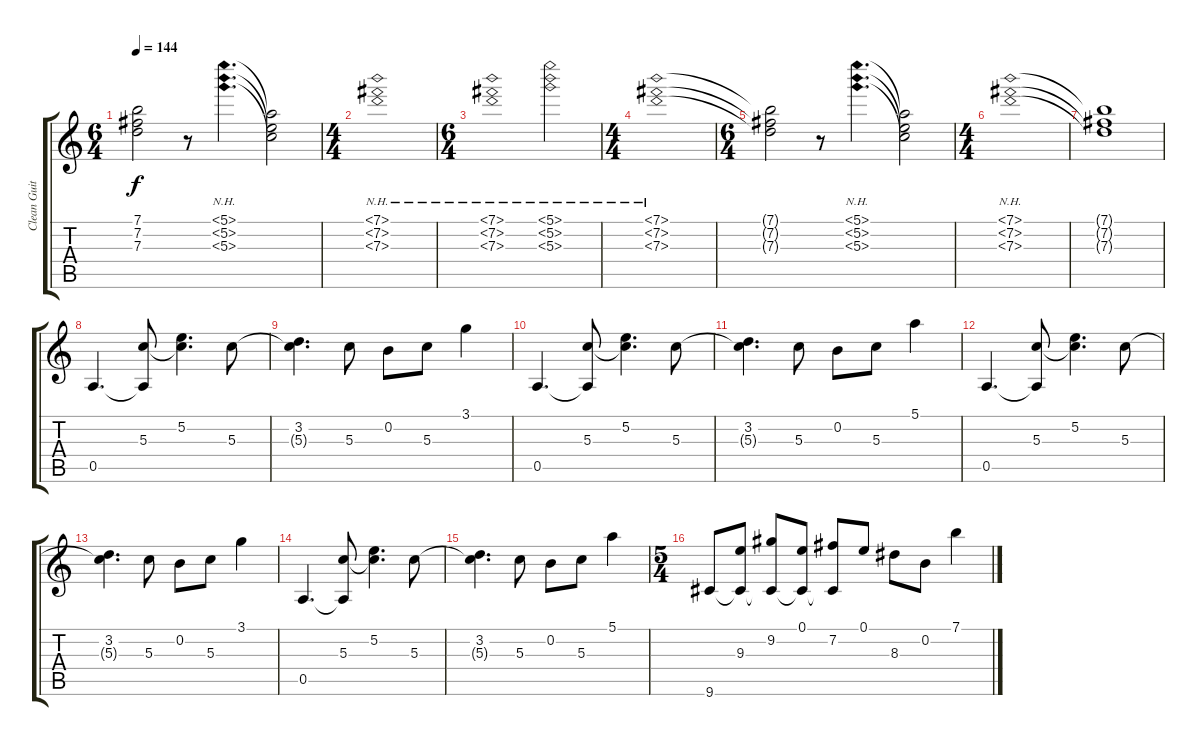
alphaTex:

\track ("Clean Guitar" "Clean Guit") {instrument electricguitarclean}
\staff {score tabs}
\tuning (E4 B3 G3 D3 A2 E2) {hide}
\ts (6 4)
\tempo 144
\clef g2
\ks c
(7.1{t} 7.2{t} 7.3{t}).2{dy f} r.8 (5.1{nh} 5.2{nh} 5.3{nh}).4{d} (5.1{t} 5.2{t} 5.3{t}).2 |
\ts (4 4)
(7.1{nh} 7.2{nh} 7.3{nh}).1 |
\ts (6 4)
(7.1{nh} 7.2{nh} 7.3{nh}).1 (5.1{nh} 5.2{nh} 5.3{nh}).2 |
\ts (4 4)
(7.1{nh} 7.2{nh} 7.3{nh}).1 |
\ts (6 4)
(7.1{t} 7.2{t} 7.3{t}).2 r.8 (5.1{nh} 5.2{nh} 5.3{nh}).4{d} (5.1{t} 5.2{t} 5.3{t}).2 |
\ts (4 4)
(7.1{nh} 7.2{nh} 7.3{nh}).1 |
(7.1{t} 7.2{t} 7.3{t}).1 |
0.5.4{d} (5.3 0.5{t}).8 (5.2 5.3{t}).4{d} 5.3.8 |
(3.2 5.3{t}).4{d} 5.3.8 0.2.8 5.3.8 3.1.4 |
0.5.4{d} (5.3 0.5{t}).8 (5.2 5.3{t}).4{d} 5.3.8 |
(3.2 5.3{t}).4{d} 5.3.8 0.2.8 5.3.8 5.1.4 |
0.5.4{d} (5.3 0.5{t}).8 (5.2 5.3{t}).4{d} 5.3.8 |
(3.2 5.3{t}).4{d} 5.3.8 0.2.8 5.3.8 3.1.4 |
0.5.4{d} (5.3 0.5{t}).8 (5.2 5.3{t}).4{d} 5.3.8 |
(3.2 5.3{t}).4{d} 5.3.8 0.2.8 5.3.8 5.1.4 |
\ts (5 4)
9.6.8 (9.3 9.6{t}).8 (9.2 9.6{t}).8 (0.1 9.6{t}).8 (7.2 9.6{t}).8 0.1.8 8.3.8 0.2.8 7.1.4
